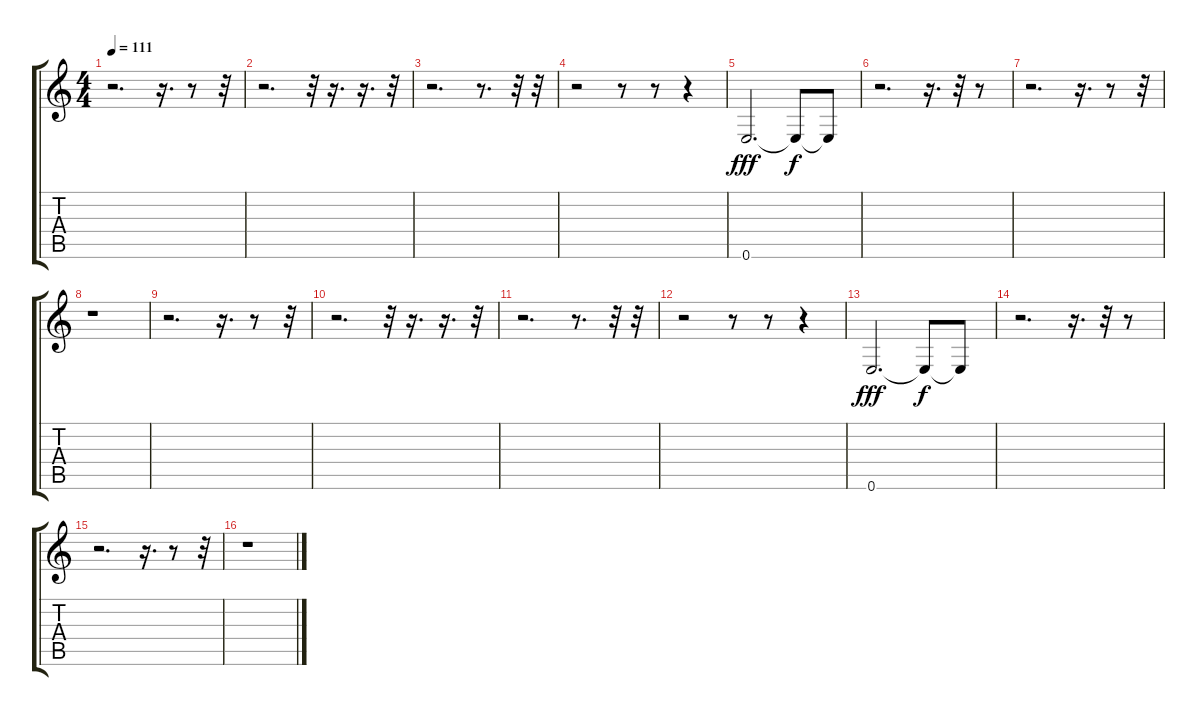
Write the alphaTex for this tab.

\track "" {instrument slapbass2}
\staff {score tabs}
\tuning (E4 B3 G3 D3 A2 E2) {hide}
\ts (4 4)
\tempo 111
\clef g2
\ks c
r.2{d dy f} r.16{d} r.8 r.32 |
r.2{d} r.32 r.16{d} r.16{d} r.32 |
r.2{d} r.8{d} r.32 r.32 |
r.2 r.8 r.8 r.4 |
0.6.2{d dy fff} 0.6{t}.8{dy f} 0.6{t}.8 |
r.2{d} r.16{d} r.32 r.8 |
r.2{d} r.16{d} r.8 r.32 |
r.1 |
r.2{d} r.16{d} r.8 r.32 |
r.2{d} r.32 r.16{d} r.16{d} r.32 |
r.2{d} r.8{d} r.32 r.32 |
r.2 r.8 r.8 r.4 |
0.6.2{d dy fff} 0.6{t}.8{dy f} 0.6{t}.8 |
r.2{d} r.16{d} r.32 r.8 |
r.2{d} r.16{d} r.8 r.32 |
r.1
